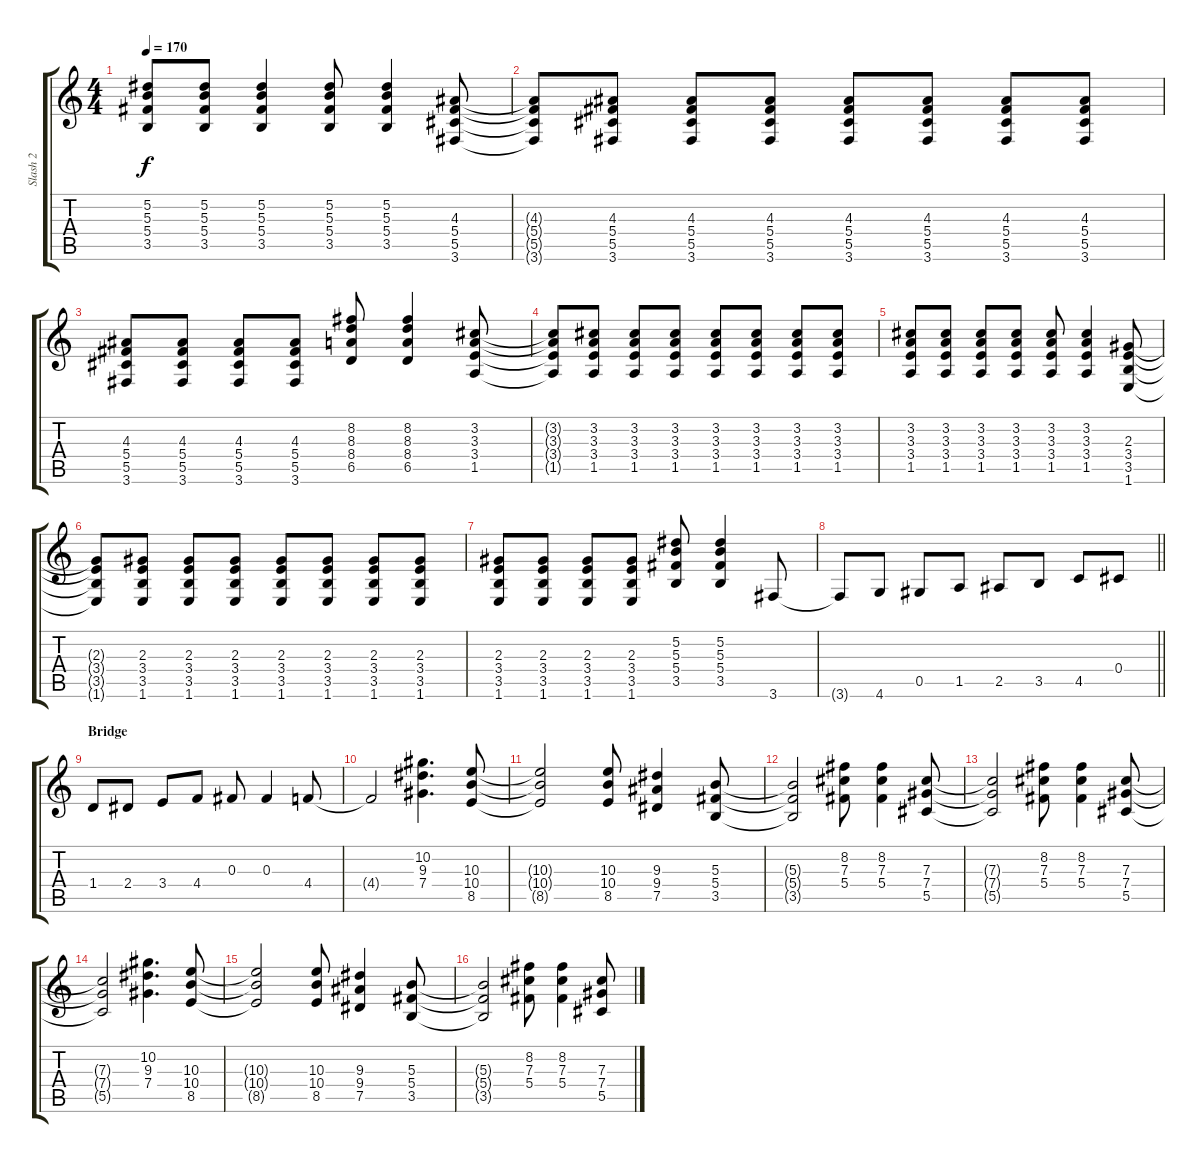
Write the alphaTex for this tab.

\track ("Slash 2" "Slash 2") {instrument distortionguitar}
\staff {score tabs}
\tuning (Eb4 Bb3 Gb3 Db3 Ab2 Eb2) {hide}
\ts (4 4)
\tempo 170
\clef g2
\ks c
(5.2{t} 5.3{t} 5.4{t} 3.5{t}).8{dy f} (5.2 5.3 5.4 3.5).8 (5.2 5.3 5.4 3.5).4 (5.2 5.3 5.4 3.5).8 (5.2 5.3 5.4 3.5).4 (4.3 5.4 5.5 3.6).8 |
(4.3{t} 5.4{t} 5.5{t} 3.6{t}).8 (4.3 5.4 5.5 3.6).8 (4.3 5.4 5.5 3.6).8 (4.3 5.4 5.5 3.6).8 (4.3 5.4 5.5 3.6).8 (4.3 5.4 5.5 3.6).8 (4.3 5.4 5.5 3.6).8 (4.3 5.4 5.5 3.6).8 |
(4.3 5.4 5.5 3.6).8 (4.3 5.4 5.5 3.6).8 (4.3 5.4 5.5 3.6).8 (4.3 5.4 5.5 3.6).8 (8.2 8.3 8.4 6.5).8 (8.2 8.3 8.4 6.5).4 (3.2 3.3 3.4 1.5).8 |
(3.2{t} 3.3{t} 3.4{t} 1.5{t}).8 (3.2 3.3 3.4 1.5).8 (3.2 3.3 3.4 1.5).8 (3.2 3.3 3.4 1.5).8 (3.2 3.3 3.4 1.5).8 (3.2 3.3 3.4 1.5).8 (3.2 3.3 3.4 1.5).8 (3.2 3.3 3.4 1.5).8 |
(3.2 3.3 3.4 1.5).8 (3.2 3.3 3.4 1.5).8 (3.2 3.3 3.4 1.5).8 (3.2 3.3 3.4 1.5).8 (3.2 3.3 3.4 1.5).8 (3.2 3.3 3.4 1.5).4 (2.3 3.4 3.5 1.6).8 |
(2.3{t} 3.4{t} 3.5{t} 1.6{t}).8 (2.3 3.4 3.5 1.6).8 (2.3 3.4 3.5 1.6).8 (2.3 3.4 3.5 1.6).8 (2.3 3.4 3.5 1.6).8 (2.3 3.4 3.5 1.6).8 (2.3 3.4 3.5 1.6).8 (2.3 3.4 3.5 1.6).8 |
(2.3 3.4 3.5 1.6).8 (2.3 3.4 3.5 1.6).8 (2.3 3.4 3.5 1.6).8 (2.3 3.4 3.5 1.6).8 (5.2 5.3 5.4 3.5).8 (5.2 5.3 5.4 3.5).4 3.6.8 |
\barLineRight lightlight
3.6{t}.8 4.6.8 0.5.8 1.5.8 2.5.8 3.5.8 4.5.8 0.4.8 |
\section ("" "Bridge")
1.4.8 2.4.8 3.4.8 4.4.8 0.3.8 0.3.4 4.4.8 |
4.4{t}.2 (10.2 9.3 7.4).4{d} (10.3 10.4 8.5).8 |
(10.3{t} 10.4{t} 8.5{t}).2 (10.3 10.4 8.5).8 (9.3 9.4 7.5).4 (5.3 5.4 3.5).8 |
(5.3{t} 5.4{t} 3.5{t}).2 (8.2 7.3 5.4).8 (8.2 7.3 5.4).4 (7.3 7.4 5.5).8 |
(7.3{t} 7.4{t} 5.5{t}).2 (8.2 7.3 5.4).8 (8.2 7.3 5.4).4 (7.3 7.4 5.5).8 |
(7.3{t} 7.4{t} 5.5{t}).2 (10.2 9.3 7.4).4{d} (10.3 10.4 8.5).8 |
(10.3{t} 10.4{t} 8.5{t}).2 (10.3 10.4 8.5).8 (9.3 9.4 7.5).4 (5.3 5.4 3.5).8 |
(5.3{t} 5.4{t} 3.5{t}).2 (8.2 7.3 5.4).8 (8.2 7.3 5.4).4 (7.3 7.4 5.5).8
